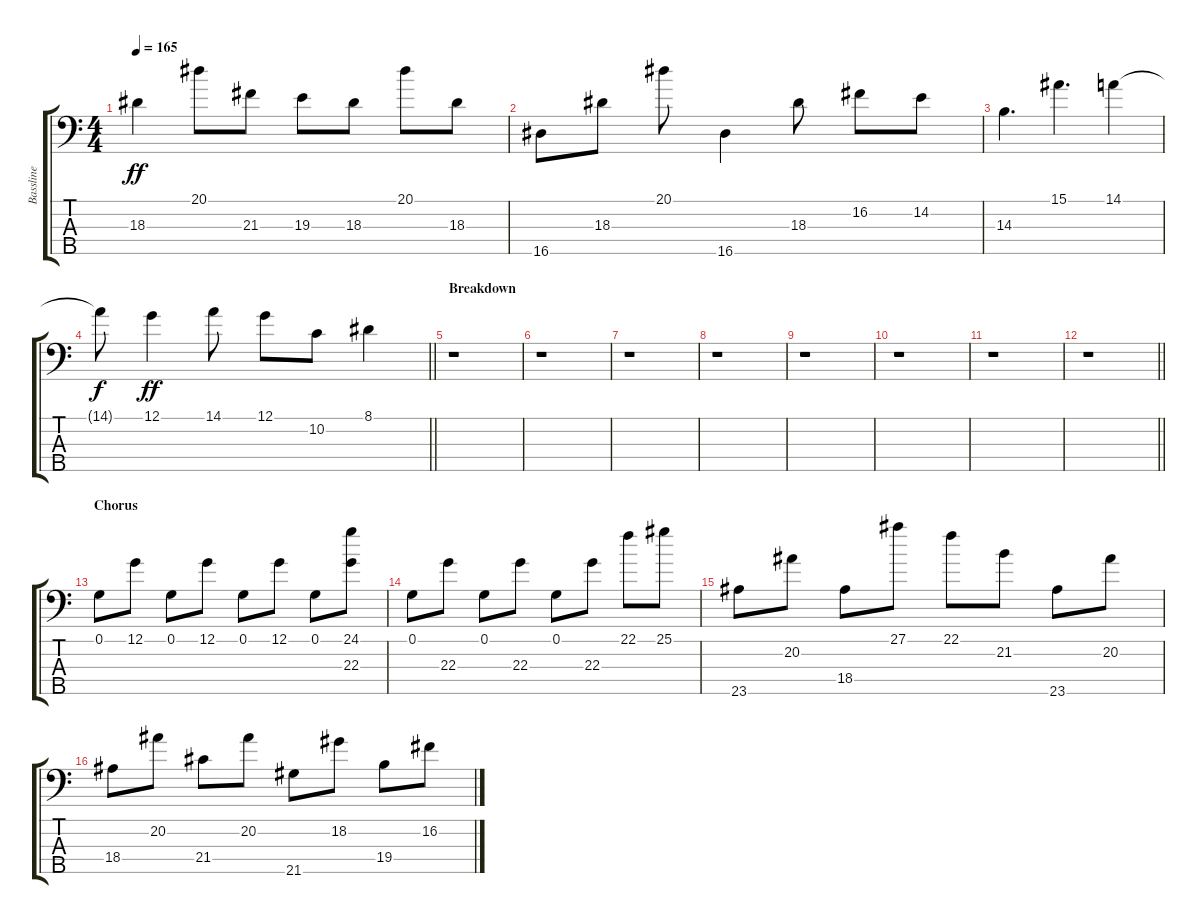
\track ("Bassline" "Bassline") {instrument electricbassfinger}
\staff {score tabs}
\tuning (G2 D2 A1 E1 B0) {hide}
\ts (4 4)
\tempo 165
\clef f4
\ks c
18.3.4{dy ff} 20.1.8 21.3.8 19.3.8 18.3.8 20.1.8 18.3.8 |
16.5.8 18.3.8 20.1.8 16.5.4 18.3.8 16.2.8 14.2.8 |
14.3.4{d} 15.1.4{d} 14.1.4 |
\barLineRight lightlight
14.1{t}.8{dy f} 12.1.4{dy ff} 14.1.8 12.1.8 10.2.8 8.1.4 |
\section ("" "Breakdown")
r.1 |
r.1 |
r.1 |
r.1 |
r.1 |
r.1 |
r.1 |
\barLineRight lightlight
r.1 |
\section ("" "Chorus")
0.1.8 12.1.8 0.1.8 12.1.8 0.1.8 12.1.8 0.1.8 (24.1 22.3).8 |
0.1.8 22.3.8 0.1.8 22.3.8 0.1.8 22.3.8 22.1.8 25.1.8 |
23.5.8 20.2.8 18.4.8 27.1.8 22.1.8 21.2.8 23.5.8 20.2.8 |
18.4.8 20.2.8 21.4.8 20.2.8 21.5.8 18.2.8 19.4.8 16.2.8
